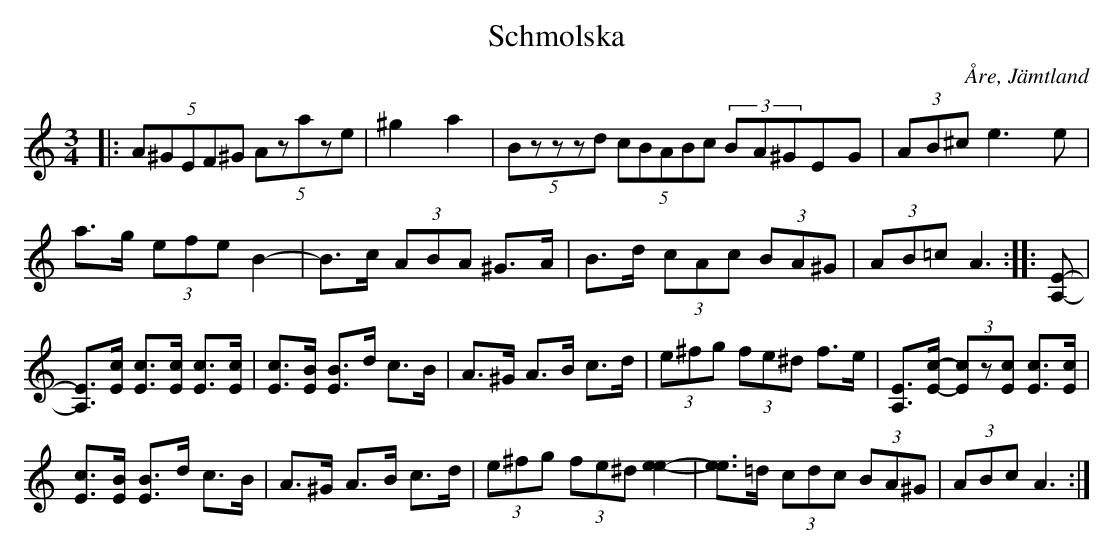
X:1
T:Schmolska
O:Åre, Jämtland
M:3/4
L:1/8
K:Am
|: (5:2A^GEF^G (5:2Azaze | ^g2 a2 | (5:2Bzzzd (5:2cBABc (3BA^GEG | (3AB^c e3 e |
a>g (3efe B2- | B>c (3ABA ^G>A | B>d (3cAc (3BA^G | (3AB=c A3 :: [E-A,-] |
[EA,]>[cE] [cE]>[cE] [cE]>[cE] | [cE]>[BE] [BE]>d c>B | A>^G A>B c>d | (3e^fg (3fe^d f>e | [EA,]>[c-E-] (3[cE]z[cE] [cE]>[cE] |
[cE]>[BE] [BE]>d c>B | A>^G A>B c>d | (3e^fg (3fe^d [e2-e2-] | [ee]>=d (3cdc (3BA^G | (3ABc A3 :|]
